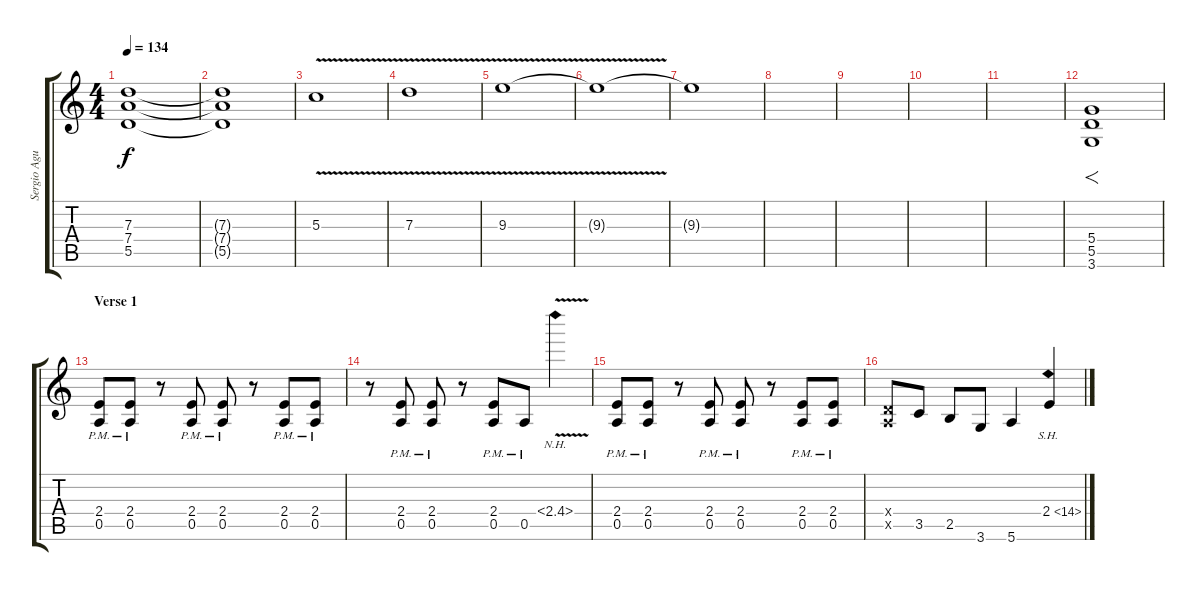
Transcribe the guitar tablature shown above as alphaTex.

\track ("Sergio Aguilar" "Sergio Agu") {instrument distortionguitar}
\staff {score tabs}
\tuning (E4 B3 G3 D3 A2 E2) {hide}
\ts (4 4)
\tempo 134
\clef g2
\ks c
(7.3 7.4 5.5).1{dy f} |
(7.3{t} 7.4{t} 5.5{t}).1 |
5.3{v}.1 |
7.3{v}.1 |
9.3{v}.1{volume 0} |
9.3{t}.1 |
9.3{t}.1 |
|
|
|
|
(5.4 5.5 3.6).1{f volume 13} |
\section ("" "Verse 1")
(2.4{pm} 0.5{pm}).8 (2.4{pm} 0.5{pm}).8 r.8 (2.4{pm} 0.5{pm}).8 (2.4{pm} 0.5{pm}).8 r.8 (2.4{pm} 0.5{pm}).8 (2.4{pm} 0.5{pm}).8 |
r.8 (2.4{pm} 0.5{pm}).8 (2.4{pm} 0.5{pm}).8 r.8 (2.4{pm} 0.5{pm}).8 0.5{pm}.8 2.4{nh v}.4{instrument guitarharmonics} |
(2.4{pm} 0.5{pm}).8{instrument distortionguitar} (2.4{pm} 0.5{pm}).8 r.8 (2.4{pm} 0.5{pm}).8 (2.4{pm} 0.5{pm}).8 r.8 (2.4{pm} 0.5{pm}).8 (2.4{pm} 0.5{pm}).8 |
(0.4{x} 0.5{x}).8 3.5.8 2.5.8 3.6.8 5.6.4 2.4{sh 12}.4
